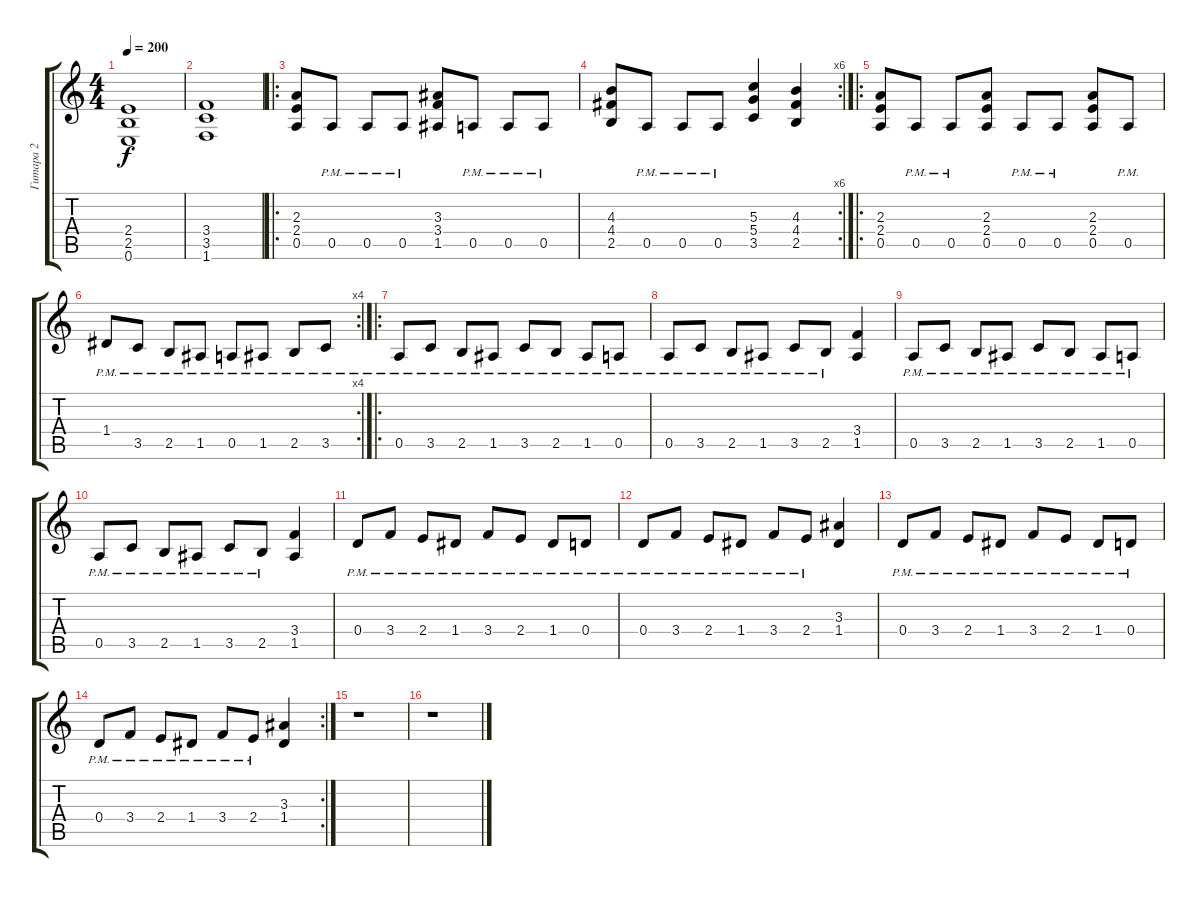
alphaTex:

\track ("Гитара 2" "Гитара 2") {instrument distortionguitar}
\staff {score tabs}
\tuning (E4 B3 G3 D3 A2 E2) {hide}
\ts (4 4)
\tempo 200
\clef g2
\ks c
(2.4 2.5 0.6).1{dy f} |
(3.4 3.5 1.6).1 |
\ro
(2.3 2.4 0.5).8 0.5{pm}.8 0.5{pm}.8 0.5{pm}.8 (3.3 3.4 1.5).8 0.5{pm}.8 0.5{pm}.8 0.5{pm}.8 |
\rc 6
(4.3 4.4 2.5).8 0.5{pm}.8 0.5{pm}.8 0.5{pm}.8 (5.3 5.4 3.5).4 (4.3 4.4 2.5).4 |
\ro
(2.3 2.4 0.5).8 0.5{pm}.8 0.5{pm}.8 (2.3 2.4 0.5).8 0.5{pm}.8 0.5{pm}.8 (2.3 2.4 0.5).8 0.5{pm}.8 |
\rc 4
1.4{pm}.8 3.5{pm}.8 2.5{pm}.8 1.5{pm}.8 0.5{pm}.8 1.5{pm}.8 2.5{pm}.8 3.5{pm}.8 |
\ro
0.5{pm}.8 3.5{pm}.8 2.5{pm}.8 1.5{pm}.8 3.5{pm}.8 2.5{pm}.8 1.5{pm}.8 0.5{pm}.8 |
0.5{pm}.8 3.5{pm}.8 2.5{pm}.8 1.5{pm}.8 3.5{pm}.8 2.5{pm}.8 (3.4 1.5).4 |
0.5{pm}.8 3.5{pm}.8 2.5{pm}.8 1.5{pm}.8 3.5{pm}.8 2.5{pm}.8 1.5{pm}.8 0.5{pm}.8 |
0.5{pm}.8 3.5{pm}.8 2.5{pm}.8 1.5{pm}.8 3.5{pm}.8 2.5{pm}.8 (3.4 1.5).4 |
0.4{pm}.8 3.4{pm}.8 2.4{pm}.8 1.4{pm}.8 3.4{pm}.8 2.4{pm}.8 1.4{pm}.8 0.4{pm}.8 |
0.4{pm}.8 3.4{pm}.8 2.4{pm}.8 1.4{pm}.8 3.4{pm}.8 2.4{pm}.8 (3.3 1.4).4 |
0.4{pm}.8 3.4{pm}.8 2.4{pm}.8 1.4{pm}.8 3.4{pm}.8 2.4{pm}.8 1.4{pm}.8 0.4{pm}.8 |
\rc 2
0.4{pm}.8 3.4{pm}.8 2.4{pm}.8 1.4{pm}.8 3.4{pm}.8 2.4{pm}.8 (3.3 1.4).4 |
r.1 |
r.1
